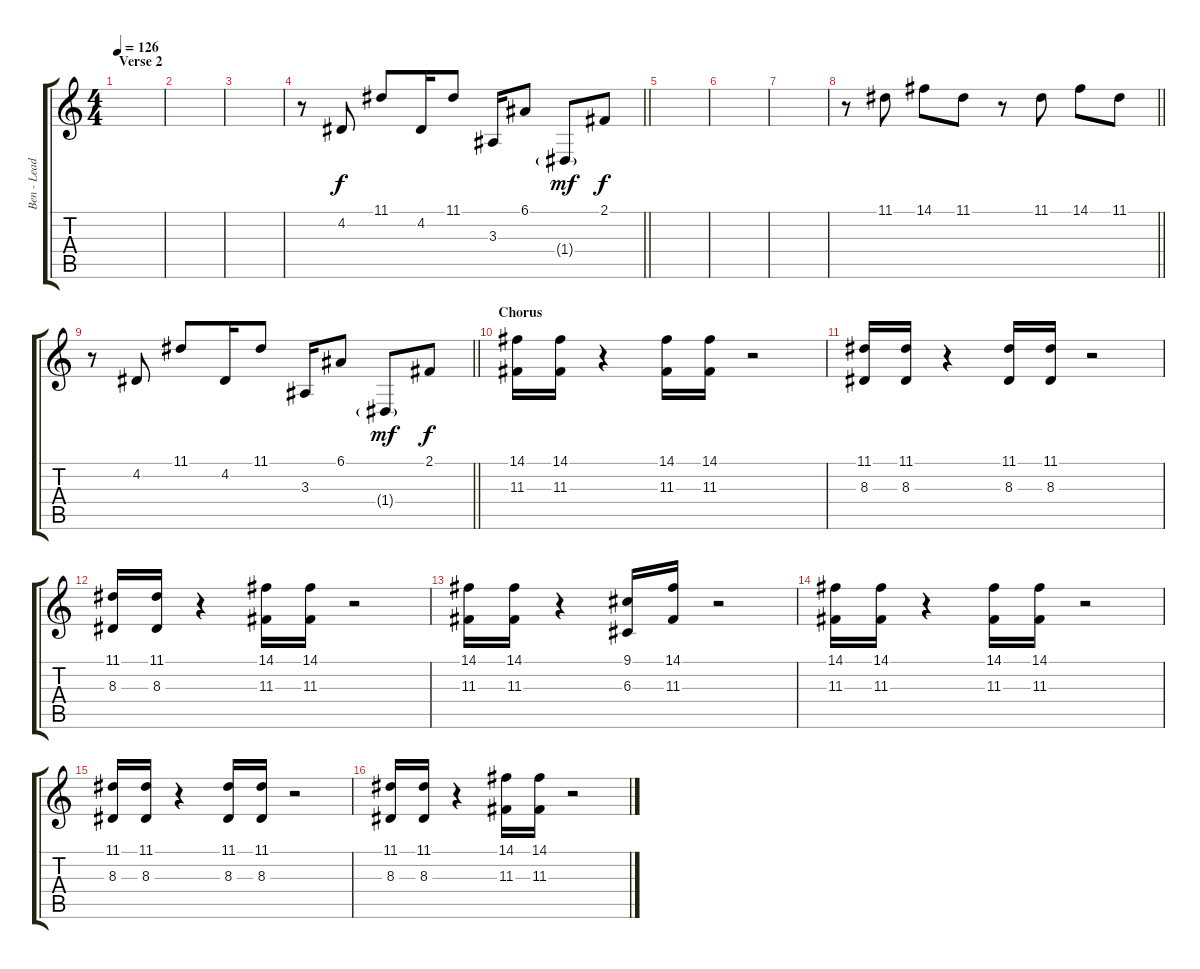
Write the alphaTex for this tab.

\track ("Ben - Lead Synth" "Ben - Lead") {instrument lead2sawtooth}
\staff {score tabs}
\tuning (E4 B3 G3 D3 A2 E2) {hide}
\ts (4 4)
\section ("" "Verse 2")
\tempo 126
\clef g2
\ks c
|
|
|
\barLineRight lightlight
r.8 4.2.8 11.1.8 4.2.16 11.1.8 3.3.16 6.1.8 1.4{g}.8{dy mf} 2.1.8{dy f} |
|
|
|
\barLineRight lightlight
r.8{volume 6 balance 3 instrument lead2sawtooth} 11.1.8 14.1.8 11.1.8 r.8 11.1.8 14.1.8 11.1.8 |
\barLineRight lightlight
r.8{volume 10 balance 8 instrument lead1square} 4.2.8 11.1.8 4.2.16 11.1.8 3.3.16 6.1.8 1.4{g}.8{dy mf} 2.1.8{dy f} |
\section ("" "Chorus")
(14.1 11.3).16{instrument lead2sawtooth} (14.1 11.3).16 r.4 (14.1 11.3).16 (14.1 11.3).16 r.2 |
(11.1 8.3).16 (11.1 8.3).16 r.4 (11.1 8.3).16 (11.1 8.3).16 r.2 |
(11.1 8.3).16 (11.1 8.3).16 r.4 (14.1 11.3).16 (14.1 11.3).16 r.2 |
(14.1 11.3).16 (14.1 11.3).16 r.4 (9.1 6.3).16 (14.1 11.3).16 r.2 |
(14.1 11.3).16 (14.1 11.3).16 r.4 (14.1 11.3).16 (14.1 11.3).16 r.2 |
(11.1 8.3).16 (11.1 8.3).16 r.4 (11.1 8.3).16 (11.1 8.3).16 r.2 |
(11.1 8.3).16 (11.1 8.3).16 r.4 (14.1 11.3).16 (14.1 11.3).16 r.2
